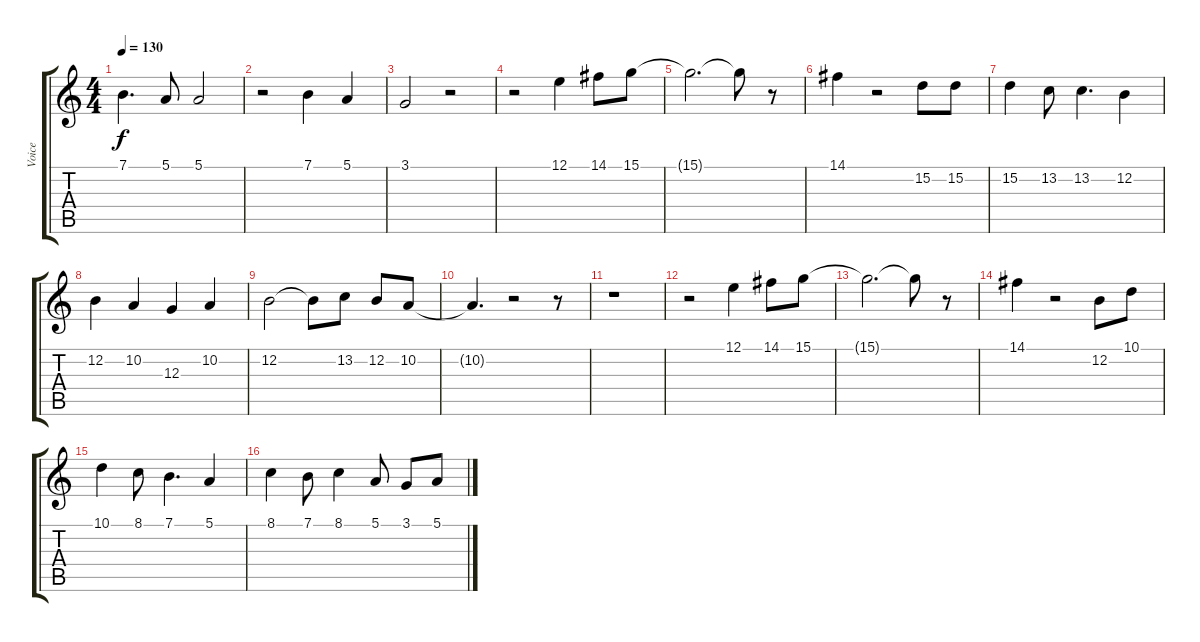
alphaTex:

\track ("Voice" "Voice") {instrument lead6voice}
\staff {score tabs}
\tuning (E4 B3 G3 D3 A2 E2) {hide}
\ts (4 4)
\tempo 130
\clef g2
\ks c
7.1.4{d dy f} 5.1.8 5.1.2 |
r.2 7.1.4 5.1.4 |
3.1.2 r.2 |
r.2 12.1.4 14.1.8 15.1.8 |
15.1{t}.2{d} 15.1{t}.8 r.8 |
14.1.4 r.2 15.2.8 15.2.8 |
15.2.4 13.2.8 13.2.4{d} 12.2.4 |
12.2.4 10.2.4 12.3.4 10.2.4 |
12.2.2 12.2{t}.8 13.2.8 12.2.8 10.2.8 |
10.2{t}.4{d} r.2 r.8 |
r.1 |
r.2 12.1.4 14.1.8 15.1.8 |
15.1{t}.2{d} 15.1{t}.8 r.8 |
14.1.4 r.2 12.2.8 10.1.8 |
10.1.4 8.1.8 7.1.4{d} 5.1.4 |
8.1.4 7.1.8 8.1.4 5.1.8 3.1.8 5.1.8
